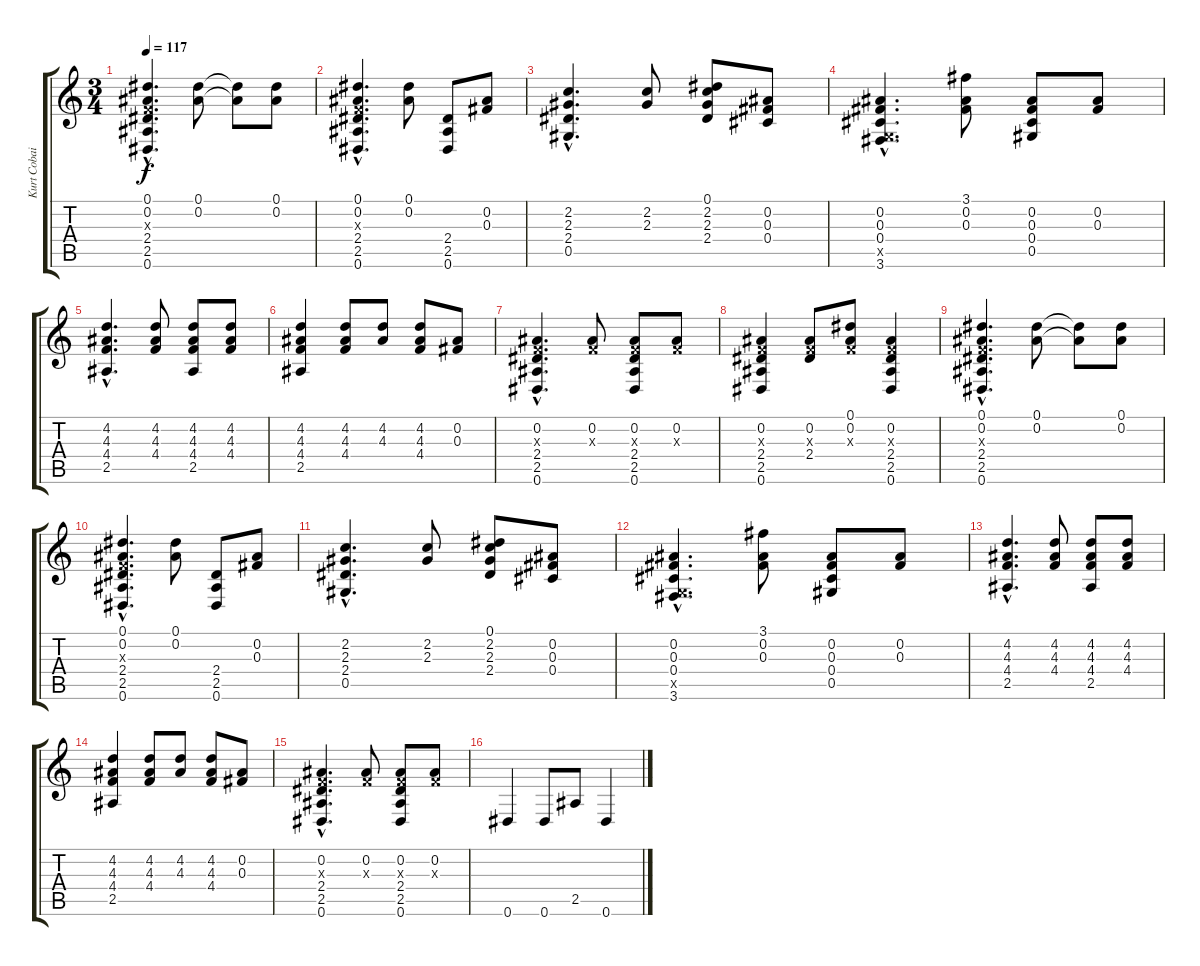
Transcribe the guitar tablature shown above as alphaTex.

\track ("Kurt Cobain" "Kurt Cobai") {instrument acousticguitarsteel}
\staff {score tabs}
\tuning (Eb4 Bb3 Gb3 Db3 Ab2 Eb2) {hide}
\ts (3 4)
\tempo 117
\clef g2
\ks c
(0.1{hac} 0.2{hac} -1.3{hac x} 2.4{hac} 2.5{hac} 0.6{hac}).4{d dy f} (0.1 0.2).8 (0.1{t} 0.2{t}).8 (0.1 0.2).8 |
(0.1{hac} 0.2{hac} -1.3{hac x} 2.4{hac} 2.5{hac} 0.6{hac}).4{d} (0.1 0.2).8 (2.4 2.5 0.6).8 (0.2 0.3).8 |
(2.2{hac} 2.3{hac} 2.4{hac} 0.5{hac}).4{d} (2.2 2.3).8 (0.1 2.2 2.3 2.4).8 (0.2 0.3 0.4).8 |
(0.2{hac} 0.3{hac} 0.4{hac} -1.5{hac x} 3.6{hac}).4{d} (3.1 0.2 0.3).8 (0.2 0.3 0.4 0.5).8 (0.2 0.3).8 |
(4.2{hac} 4.3{hac} 4.4{hac} 2.5{hac}).4{d} (4.2 4.3 4.4).8 (4.2 4.3 4.4 2.5).8 (4.2 4.3 4.4).8 |
(4.2 4.3 4.4 2.5).4 (4.2 4.3 4.4).8 (4.2 4.3).8 (4.2 4.3 4.4).8 (0.2 0.3).8 |
(0.2{hac} -1.3{hac x} 2.4{hac} 2.5{hac} 0.6{hac}).4{d} (0.2 -1.3{x}).8 (0.2 -1.3{x} 2.4 2.5 0.6).8 (0.2 -1.3{x}).8 |
(0.2 -1.3{x} 2.4 2.5 0.6).4 (0.2 -1.3{x} 2.4).8 (0.1 0.2 -1.3{x}).8 (0.2 -1.3{x} 2.4 2.5 0.6).4 |
(0.1{hac} 0.2{hac} -1.3{hac x} 2.4{hac} 2.5{hac} 0.6{hac}).4{d} (0.1 0.2).8 (0.1{t} 0.2{t}).8 (0.1 0.2).8 |
(0.1{hac} 0.2{hac} -1.3{hac x} 2.4{hac} 2.5{hac} 0.6{hac}).4{d} (0.1 0.2).8 (2.4 2.5 0.6).8 (0.2 0.3).8 |
(2.2{hac} 2.3{hac} 2.4{hac} 0.5{hac}).4{d} (2.2 2.3).8 (0.1 2.2 2.3 2.4).8 (0.2 0.3 0.4).8 |
(0.2{hac} 0.3{hac} 0.4{hac} -1.5{hac x} 3.6{hac}).4{d} (3.1 0.2 0.3).8 (0.2 0.3 0.4 0.5).8 (0.2 0.3).8 |
(4.2{hac} 4.3{hac} 4.4{hac} 2.5{hac}).4{d} (4.2 4.3 4.4).8 (4.2 4.3 4.4 2.5).8 (4.2 4.3 4.4).8 |
(4.2 4.3 4.4 2.5).4 (4.2 4.3 4.4).8 (4.2 4.3).8 (4.2 4.3 4.4).8 (0.2 0.3).8 |
(0.2{hac} -1.3{hac x} 2.4{hac} 2.5{hac} 0.6{hac}).4{d} (0.2 -1.3{x}).8 (0.2 -1.3{x} 2.4 2.5 0.6).8 (0.2 -1.3{x}).8 |
0.6.4{volume 8} 0.6.8 2.5.8 0.6.4
